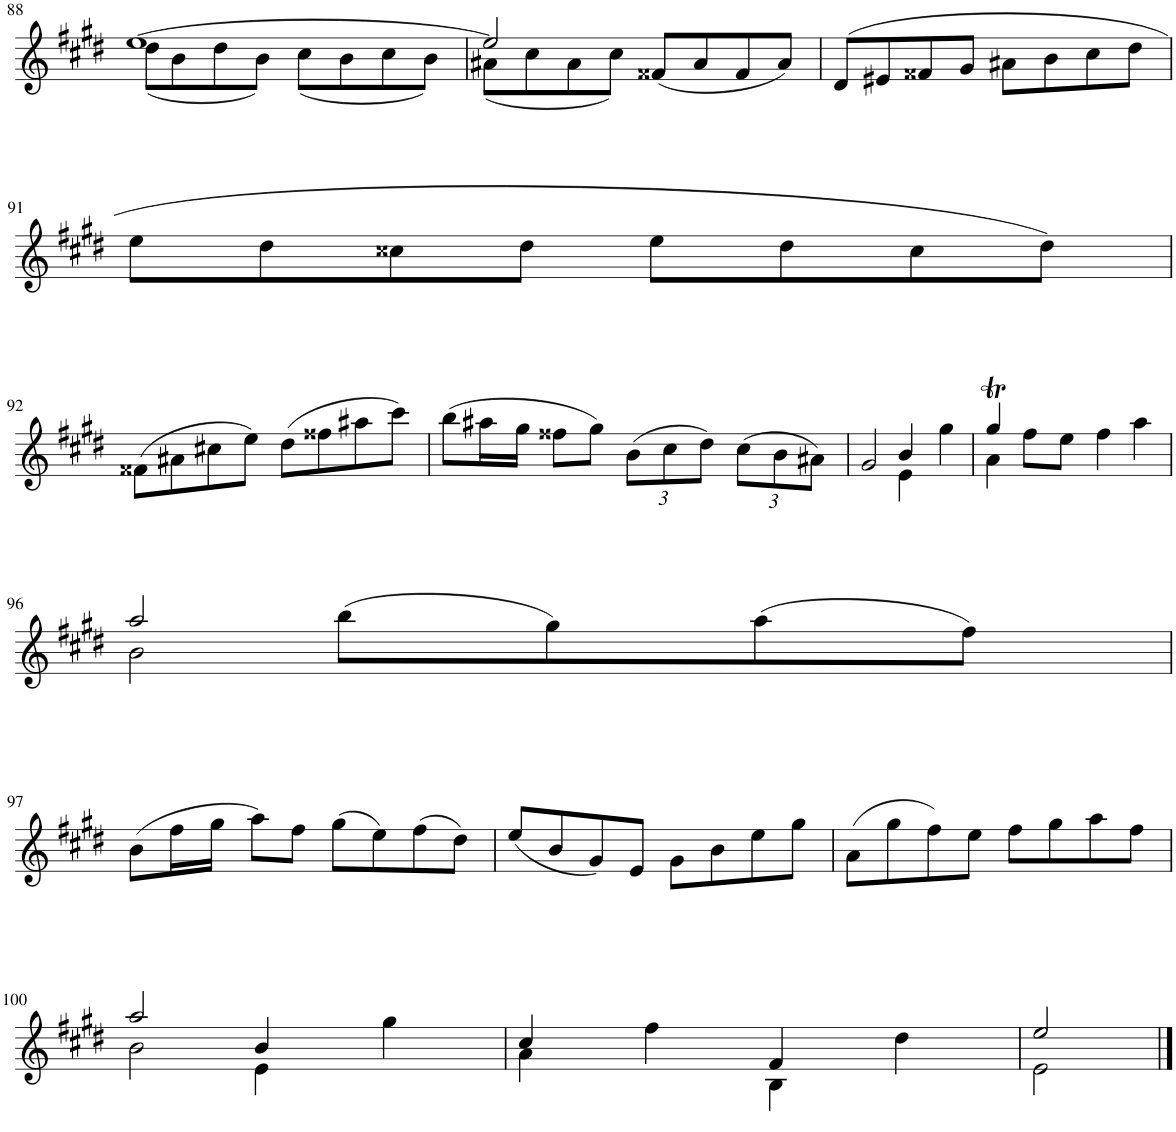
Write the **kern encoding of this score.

**kern
*part1
*staff1
*I"Violin
*I'Vln.
!!LO:PB:g=z
*clefG2
*k[f#c#g#d#]
*M2/2
*met(c|)
=88
*^
[1ee	(8dd#\L
.	8b\
.	8dd#\
.	8b\J)
.	(8cc#\L
.	8b\
.	8cc#\
.	8b\J)
=89	=89
2ee/]	(8a#X\L
.	8cc#\
.	8a#\
.	8cc#\J)
(8f##X/L	2ryy
8a#/	.
8f##/	.
8a#/J)	.
*v	*v
=90
(8d#/L
8e#X/
8f##X/
8g#/J
8a#X\L
8b\
8cc#\
8dd#\J
!!LO:LB:g=z
=91
8ee\L
8dd#\
8cc##X\
8dd#\J
8ee\L
8dd#\
8cc##\
8dd#\J)
!!LO:LB:g=z
=92
(8f##X\L
8a#X\
8cc#X\
8ee\J)
(8dd#\L
8ff##X\
8aa#X\
8ccc#\J)
=93
(8bb\L
16aa#X\L
16gg#\JJ
8ff##X\L
8gg#\J)
*Xbrackettup
(12b\L
12cc#\
12dd#\J)
(12cc#\L
12b\
12a#X\J)
=94
*^
2g#/	2ryy
4b/	4e\
4gg#\	4ryy
=95	=95
4gg#t/	4a\
8ff#\L	4ryy
8ee\J	.
4ff#\	2ryy
4aa\	.
!!LO:LB:g=z	!!
=96	=96
2aa/	2b\
(8bb\L	2ryy
8gg#\)	.
(8aa\	.
8ff#\J)	.
*v	*v
!!LO:LB:g=z
=97
(8b\L
16ff#\L
16gg#\JJ
8aa\L)
8ff#\J
(8gg#\L
8ee\)
(8ff#\
8dd#\J)
=98
(8ee/L
8b/
8g#/)
8e/J
8g#\L
8b\
8ee\
8gg#\J
=99
(8a\L
8gg#\
8ff#\)
8ee\J
8ff#\L
8gg#\
8aa\
8ff#\J
!!LO:LB:g=z
=100
*^
2aa/	2b\
4b/	4e\
4gg#\	4ryy
=101	=101
4cc#/	4a\
4ff#\	4ryy
4f#/	4B\
4dd#\	4ryy
=102	=102
2ee/	2e\
*v	*v
==
*-
